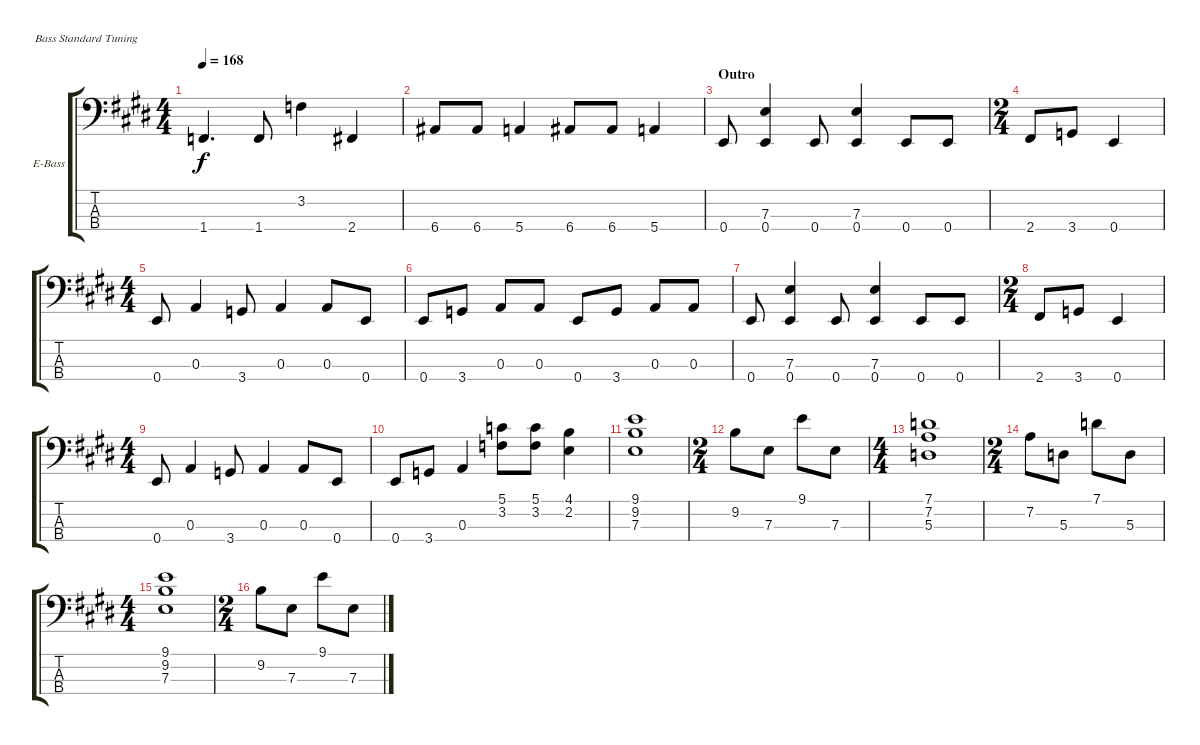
\bracketExtendMode groupsimilarinstruments
\firstSystemTrackNameOrientation horizontal
\otherSystemsTrackNameOrientation horizontal
\track ("Bass" "E-Bass") {instrument electricbasspick}
\staff {score tabs}
\tuning (G2 D2 A1 E1)
\ts (4 4)
\tempo 168
\clef f4
\scale
1.07818
\ks e
1.4.4{d dy f} 1.4.8 3.2.4 2.4.4 |
\scale
0.921816 6.4.8 6.4.8 5.4.4 6.4.8 6.4.8 5.4.4 |
\section ("" "Outro")
\scale
1.07818 0.4.8 (7.3 0.4).4 0.4.8 (7.3 0.4).4 0.4.8 0.4.8 |
\ts (2 4)
\scale
0.921816 2.4.8 3.4.8 0.4.4 |
\ts (4 4)
\scale
1.10845 0.4.8 0.3.4 3.4.8 0.3.4 0.3.8 0.4.8 |
\scale
0.891551 0.4.8 3.4.8 0.3.8 0.3.8 0.4.8 3.4.8 0.3.8 0.3.8 |
\scale
1.07818 0.4.8 (7.3 0.4).4 0.4.8 (7.3 0.4).4 0.4.8 0.4.8 |
\ts (2 4)
\scale
0.921816 2.4.8 3.4.8 0.4.4 |
\ts (4 4)
\scale
1.10845 0.4.8 0.3.4 3.4.8 0.3.4 0.3.8 0.4.8 |
\scale
0.891551 0.4.8 3.4.8 0.3.4 (5.1 3.2).8 (5.1 3.2).8 (4.1 2.2).4 |
\scale
1.07818 (9.1 9.2 7.3).1 |
\ts (2 4)
\scale
0.921816 9.2.8 7.3.8 9.1.8 7.3.8 |
\ts (4 4)
\scale
1.10845 (7.1 7.2 5.3).1 |
\ts (2 4)
\scale
0.891551 7.2.8 5.3.8 7.1.8 5.3.8 |
\ts (4 4)
\scale
1.10845 (9.1 9.2 7.3).1 |
\ts (2 4)
\scale
0.891551 9.2.8 7.3.8 9.1.8 7.3.8
